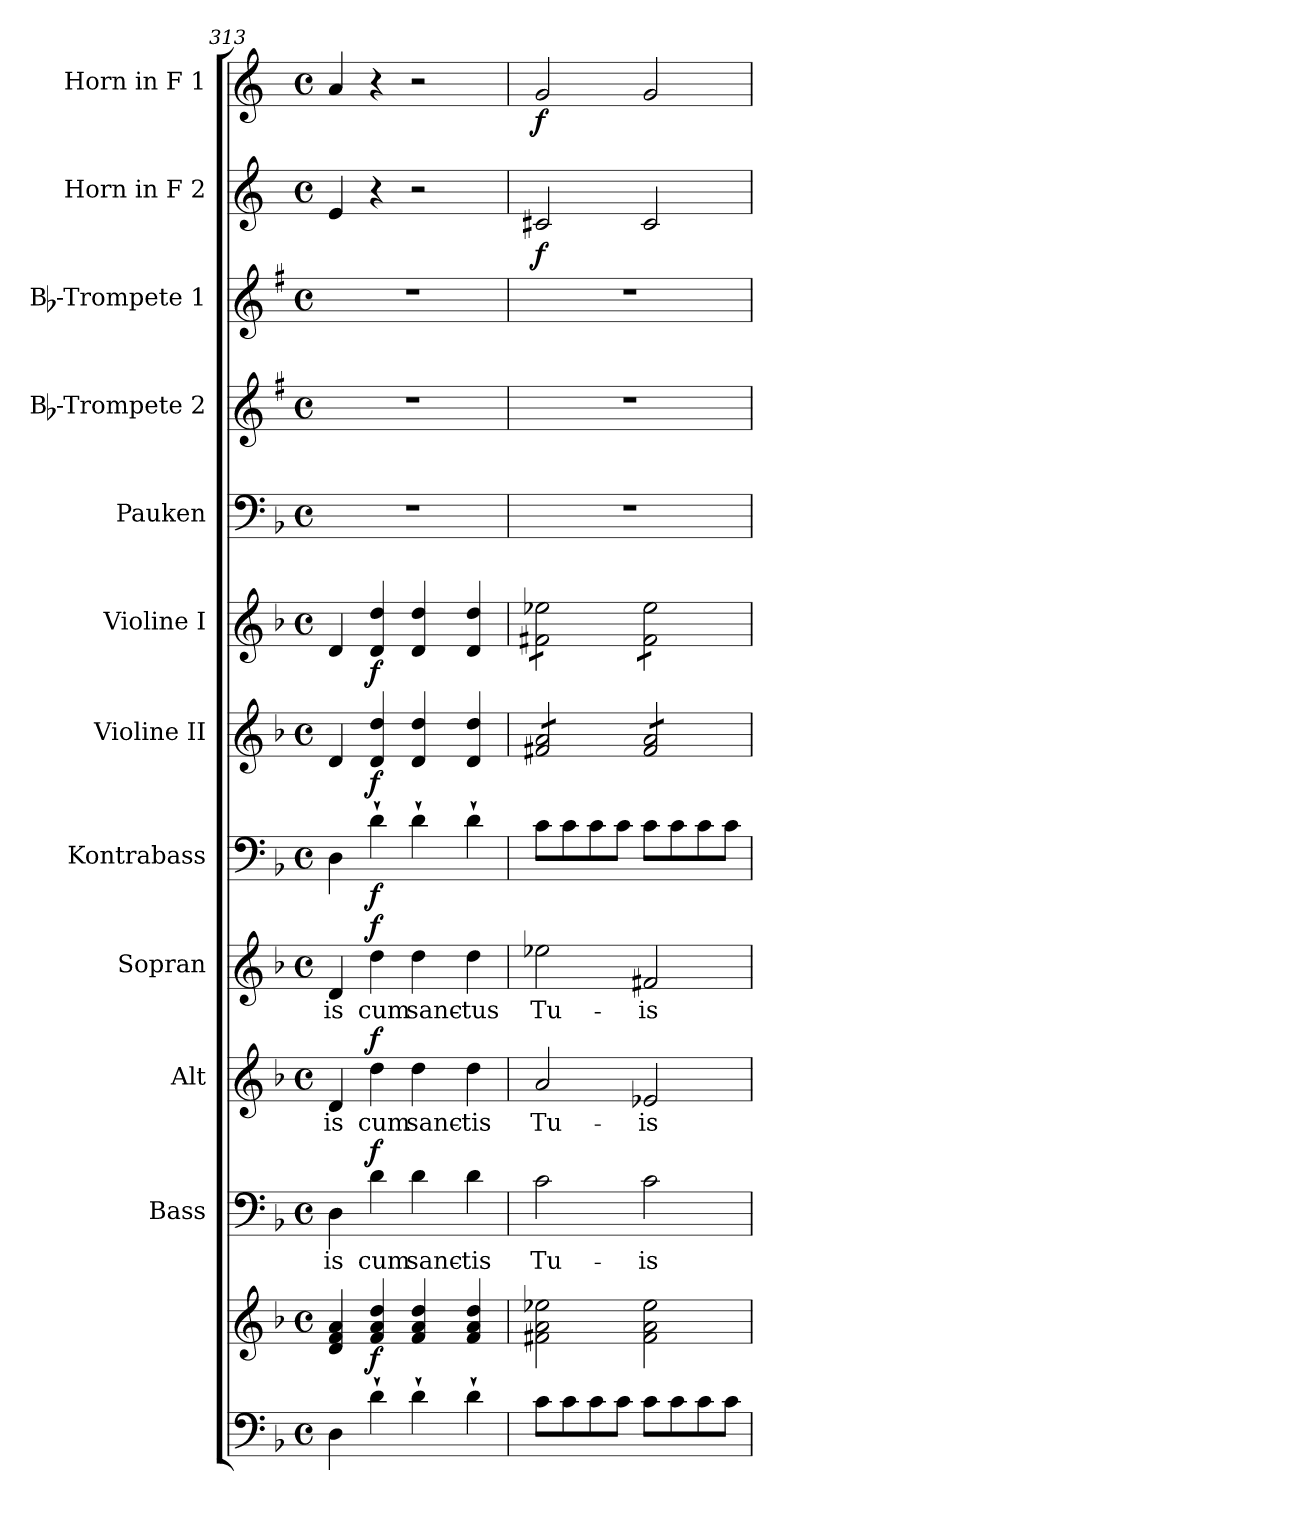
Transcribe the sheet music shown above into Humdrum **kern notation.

**kern	**kern	**dynam	**kern	**text	**dynam	**kern	**text	**dynam	**kern	**text	**dynam	**kern	**dynam	**kern	**dynam	**kern	**dynam	**kern	**kern	**kern	**kern	**dynam	**kern	**dynam
*part12	*part12	*part12	*part11	*part11	*part11	*part10	*part10	*part10	*part9	*part9	*part9	*part8	*part8	*part7	*part7	*part6	*part6	*part5	*part4	*part3	*part2	*part2	*part1	*part1
*staff13	*staff12	*staff12/13	*staff11	*staff11	*staff11	*staff10	*staff10	*staff10	*staff9	*staff9	*staff9	*staff8	*staff8	*staff7	*staff7	*staff6	*staff6	*staff5	*staff4	*staff3	*staff2	*staff2	*staff1	*staff1
*	*	*	*I"Bass	*	*	*I"Alt	*	*	*I"Sopran	*	*	*I"Kontrabass	*	*I"Violine II	*	*I"Violine I	*	*I"Pauken	*I"Bb-Trompete 2	*I"Bb-Trompete 1	*I"Horn in F 2	*	*I"Horn in F 1	*
*	*	*	*I'B.	*	*	*I'A.	*	*	*I'S.	*	*	*I'Kb.	*	*I'Vl. II	*	*I'Vl. I	*	*I'Pk.	*I'Bb Trp. 2	*I'Bb Trp. 1	*	*	*	*
*clefF4	*clefG2	*	*clefF4	*	*	*clefG2	*	*	*clefG2	*	*	*clefF4	*	*clefG2	*	*clefG2	*	*clefF4	*clefG2	*clefG2	*clefG2	*	*clefG2	*
*	*	*	*	*	*	*	*	*	*	*	*	*ITrd7c12	*	*	*	*	*	*	*ITrd1c2	*ITrd1c2	*ITrd4c7	*	*ITrd4c7	*
*k[b-]	*k[b-]	*	*k[b-]	*	*	*k[b-]	*	*	*k[b-]	*	*	*k[b-]	*	*k[b-]	*	*k[b-]	*	*k[b-]	*k[b-]	*k[b-]	*k[b-]	*	*k[b-]	*
*F:	*F:	*	*F:	*	*	*F:	*	*	*F:	*	*	*F:	*	*F:	*	*F:	*	*F:	*F:	*F:	*F:	*	*F:	*
*M4/4	*M4/4	*	*M4/4	*	*	*M4/4	*	*	*M4/4	*	*	*M4/4	*	*M4/4	*	*M4/4	*	*M4/4	*M4/4	*M4/4	*M4/4	*	*M4/4	*
*met(c)	*met(c)	*	*met(c)	*	*	*met(c)	*	*	*met(c)	*	*	*met(c)	*	*met(c)	*	*met(c)	*	*met(c)	*met(c)	*met(c)	*met(c)	*	*met(c)	*
=313	=313	=313	=313	=313	=313	=313	=313	=313	=313	=313	=313	=313	=313	=313	=313	=313	=313	=313	=313	=313	=313	=313	=313	=313
!	!	!	!	!LO:LY:b	!	!	!LO:LY:b	!	!	!LO:LY:b	!	!	!	!	!	!	!	!	!	!	!	!	!	!
4D\	4d/ 4f/ 4a/	.	4D\	-is	.	4d/	-is	.	4d/	-is	.	4DD\	.	4d/	.	4d/	.	1r	1r	1r	4A/	.	4d/	.
!	!	!LO:DY:a=2	!	!LO:LY:b	!LO:DY:a	!	!LO:LY:b	!LO:DY:a	!	!LO:LY:b	!LO:DY:a	!	!LO:DY:b	!	!LO:DY:b	!	!LO:DY:b	!	!	!	!	!	!	!
4d`>\	4f/ 4a/ 4dd/	f	4d\	cum	f	4dd\	cum	f	4dd\	cum	f	4D`>\	f	4d/ 4dd/	f	4d/ 4dd/	f	.	.	.	4r	.	4r	.
!	!	!	!	!LO:LY:b	!	!	!LO:LY:b	!	!	!LO:LY:b	!	!	!	!	!	!	!	!	!	!	!	!	!	!
4d`>\	4f/ 4a/ 4dd/	.	4d\	sanc-	.	4dd\	sanc-	.	4dd\	sanc-	.	4D`>\	.	4d/ 4dd/	.	4d/ 4dd/	.	.	.	.	2r	.	2r	.
!	!	!	!	!LO:LY:b	!	!	!LO:LY:b	!	!	!LO:LY:b	!	!	!	!	!	!	!	!	!	!	!	!	!	!
4d`>\	4f/ 4a/ 4dd/	.	4d\	-tis	.	4dd\	-tis	.	4dd\	-tus	.	4D`>\	.	4d/ 4dd/	.	4d/ 4dd/	.	.	.	.	.	.	.	.
!!LO:PB:g=z
=314	=314	=314	=314	=314	=314	=314	=314	=314	=314	=314	=314	=314	=314	=314	=314	=314	=314	=314	=314	=314	=314	=314	=314	=314
!	!	!	!	!LO:LY:b	!	!	!LO:LY:b	!	!	!LO:LY:b	!	!	!	!	!	!	!	!	!	!	!	!LO:DY:b	!	!LO:DY:b
*	*	*	*	*	*	*	*	*	*	*	*	*	*	*tremolo	*	*	*	*	*	*	*	*	*	*
*	*	*	*	*	*	*	*	*	*	*	*	*	*	*	*	*tremolo	*	*	*	*	*	*	*	*
8c\L	2f#X\ 2a\ 2ee-X\	.	2c\	Tu-	.	2a/	Tu-	.	2ee-X\	Tu-	.	8C\L	.	8f#X/ 8a/L	.	8f#X\ 8ee-X\L	.	1r	1r	1r	2F#X/	f	2c/	f
8c\	.	.	.	.	.	.	.	.	.	.	.	8C\	.	8f#X/ 8a/	.	8f#X\ 8ee-X\	.	.	.	.	.	.	.	.
8c\	.	.	.	.	.	.	.	.	.	.	.	8C\	.	8f#X/ 8a/	.	8f#X\ 8ee-X\	.	.	.	.	.	.	.	.
8c\J	.	.	.	.	.	.	.	.	.	.	.	8C\J	.	8f#X/ 8a/J	.	8f#X\ 8ee-X\J	.	.	.	.	.	.	.	.
!	!	!	!	!LO:LY:b	!	!	!LO:LY:b	!	!	!LO:LY:b	!	!	!	!	!	!	!	!	!	!	!	!	!	!
8c\L	2f#\ 2a\ 2ee-\	.	2c\	-is	.	2e-X/	-is	.	2f#X/	-is	.	8C\L	.	8f#/ 8a/L	.	8f#\ 8ee-\L	.	.	.	.	2F#/	.	2c/	.
8c\	.	.	.	.	.	.	.	.	.	.	.	8C\	.	8f#/ 8a/	.	8f#\ 8ee-\	.	.	.	.	.	.	.	.
8c\	.	.	.	.	.	.	.	.	.	.	.	8C\	.	8f#/ 8a/	.	8f#\ 8ee-\	.	.	.	.	.	.	.	.
8c\J	.	.	.	.	.	.	.	.	.	.	.	8C\J	.	8f#/ 8a/J	.	8f#\ 8ee-\J	.	.	.	.	.	.	.	.
*	*	*	*	*	*	*	*	*	*	*	*	*	*	*	*	*Xtremolo	*	*	*	*	*	*	*	*
*	*	*	*	*	*	*	*	*	*	*	*	*	*	*Xtremolo	*	*	*	*	*	*	*	*	*	*
=	=	=	=	=	=	=	=	=	=	=	=	=	=	=	=	=	=	=	=	=	=	=	=	=
*-	*-	*-	*-	*-	*-	*-	*-	*-	*-	*-	*-	*-	*-	*-	*-	*-	*-	*-	*-	*-	*-	*-	*-	*-
